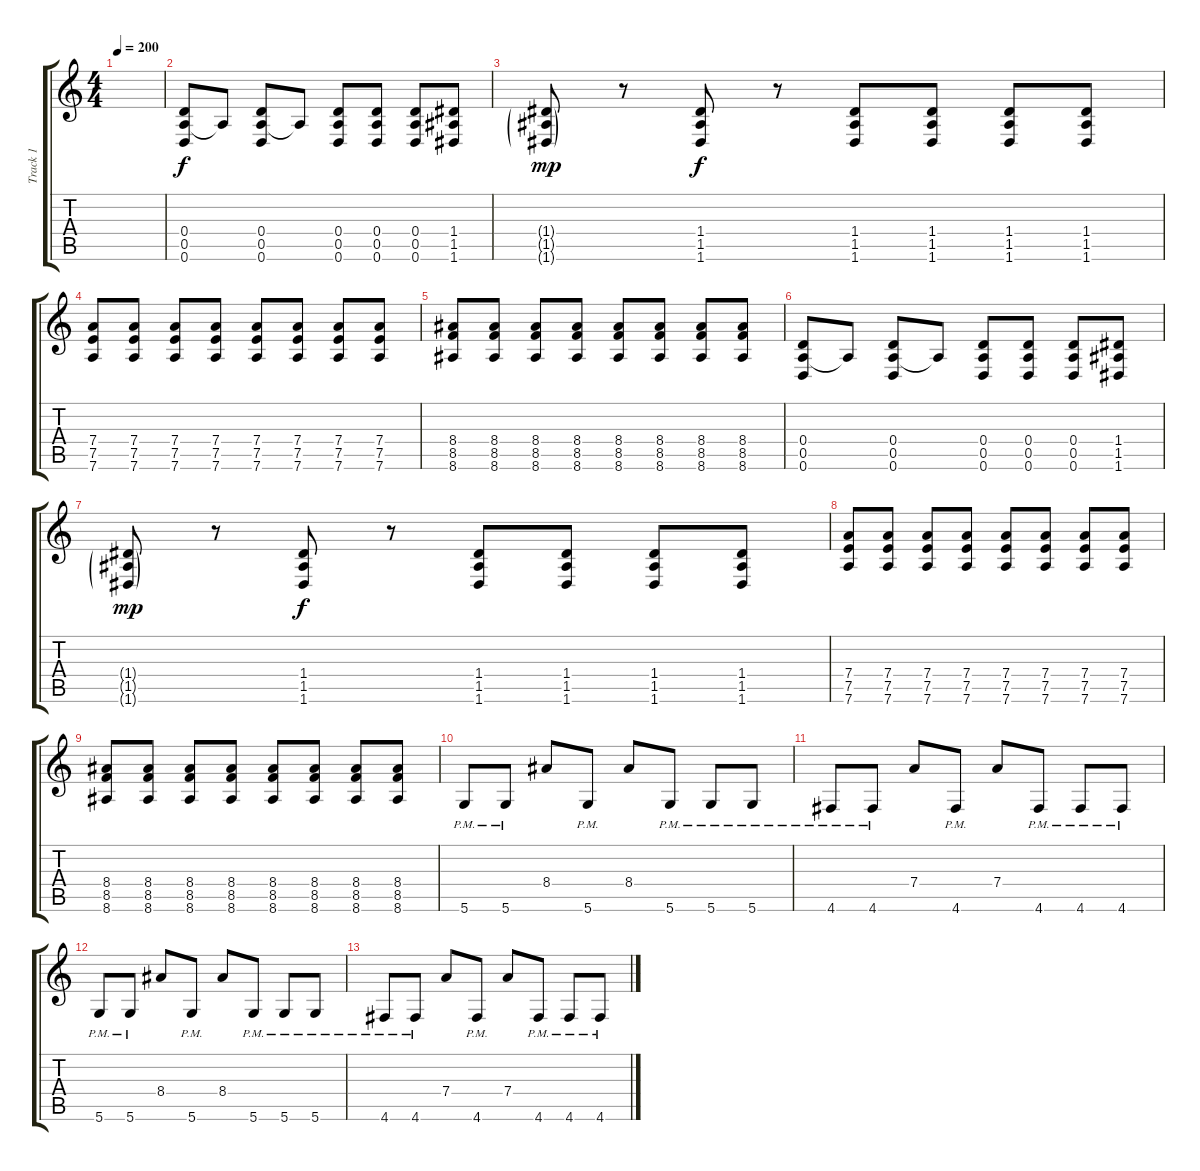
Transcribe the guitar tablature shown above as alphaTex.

\track ("Track 1" "Track 1") {instrument distortionguitar}
\staff {score tabs}
\tuning (E4 B3 G3 D3 A2 D2) {hide}
\ts (4 4)
\tempo 200
\clef g2
\ks c
|
(0.4 0.5 0.6).8 0.5{t}.8 (0.4 0.5 0.6).8 0.5{t}.8 (0.4 0.5 0.6).8 (0.4 0.5 0.6).8 (0.4 0.5 0.6).8 (1.4 1.5 1.6).8 |
(1.4{g} 1.5{g} 1.6{g}).8{dy mp} r.8 (1.4 1.5 1.6).8{dy f} r.8 (1.4 1.5 1.6).8 (1.4 1.5 1.6).8 (1.4 1.5 1.6).8 (1.4 1.5 1.6).8 |
(7.4 7.5 7.6).8 (7.4 7.5 7.6).8 (7.4 7.5 7.6).8 (7.4 7.5 7.6).8 (7.4 7.5 7.6).8 (7.4 7.5 7.6).8 (7.4 7.5 7.6).8 (7.4 7.5 7.6).8 |
(8.4 8.5 8.6).8 (8.4 8.5 8.6).8 (8.4 8.5 8.6).8 (8.4 8.5 8.6).8 (8.4 8.5 8.6).8 (8.4 8.5 8.6).8 (8.4 8.5 8.6).8 (8.4 8.5 8.6).8 |
(0.4 0.5 0.6).8 0.5{t}.8 (0.4 0.5 0.6).8 0.5{t}.8 (0.4 0.5 0.6).8 (0.4 0.5 0.6).8 (0.4 0.5 0.6).8 (1.4 1.5 1.6).8 |
(1.4{g} 1.5{g} 1.6{g}).8{dy mp} r.8 (1.4 1.5 1.6).8{dy f} r.8 (1.4 1.5 1.6).8 (1.4 1.5 1.6).8 (1.4 1.5 1.6).8 (1.4 1.5 1.6).8 |
(7.4 7.5 7.6).8 (7.4 7.5 7.6).8 (7.4 7.5 7.6).8 (7.4 7.5 7.6).8 (7.4 7.5 7.6).8 (7.4 7.5 7.6).8 (7.4 7.5 7.6).8 (7.4 7.5 7.6).8 |
(8.4 8.5 8.6).8 (8.4 8.5 8.6).8 (8.4 8.5 8.6).8 (8.4 8.5 8.6).8 (8.4 8.5 8.6).8 (8.4 8.5 8.6).8 (8.4 8.5 8.6).8 (8.4 8.5 8.6).8 |
5.6{pm}.8 5.6{pm}.8 8.4.8 5.6{pm}.8 8.4.8 5.6{pm}.8 5.6{pm}.8 5.6{pm}.8 |
4.6{pm}.8 4.6{pm}.8 7.4.8 4.6{pm}.8 7.4.8 4.6{pm}.8 4.6{pm}.8 4.6{pm}.8 |
5.6{pm}.8 5.6{pm}.8 8.4.8 5.6{pm}.8 8.4.8 5.6{pm}.8 5.6{pm}.8 5.6{pm}.8 |
4.6{pm}.8 4.6{pm}.8 7.4.8 4.6{pm}.8 7.4.8 4.6{pm}.8 4.6{pm}.8 4.6{pm}.8
